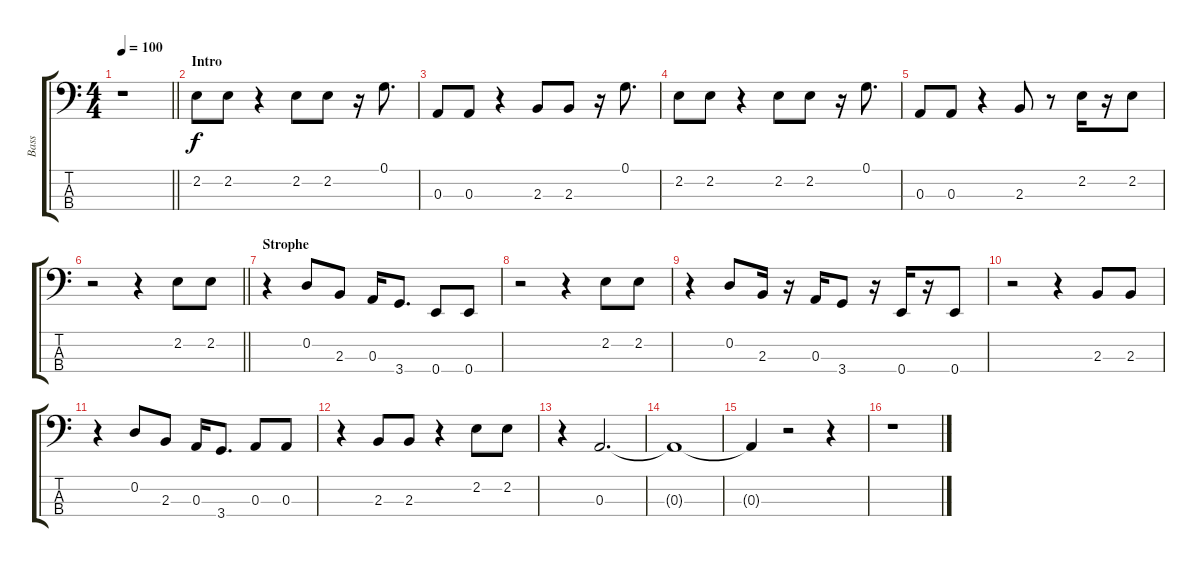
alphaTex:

\track ("Bass" "Bass") {instrument electricbassfinger}
\staff {score tabs}
\tuning (G2 D2 A1 E1) {hide}
\ts (4 4)
\tempo 100
\clef f4
\barLineRight lightlight
\ks c
r.1{dy f instrument electricbassfinger} |
\section ("" "Intro")
2.2.8 2.2.8 r.4 2.2.8 2.2.8 r.16 0.1.8{d} |
0.3.8 0.3.8 r.4 2.3.8 2.3.8 r.16 0.1.8{d} |
2.2.8 2.2.8 r.4 2.2.8 2.2.8 r.16 0.1.8{d} |
0.3.8 0.3.8 r.4 2.3.8 r.8 2.2.16 r.16 2.2.8 |
\barLineRight lightlight
r.2 r.4 2.2.8 2.2.8 |
\section ("" "Strophe")
r.4 0.2.8 2.3.8 0.3.16 3.4.8{d} 0.4.8 0.4.8 |
r.2 r.4 2.2.8 2.2.8 |
r.4 0.2.8 2.3.16 r.16 0.3.16 3.4.8 r.16 0.4.16 r.16 0.4.8 |
r.2 r.4 2.3.8 2.3.8 |
r.4 0.2.8 2.3.8 0.3.16 3.4.8{d} 0.3.8 0.3.8 |
r.4 2.3.8 2.3.8 r.4 2.2.8 2.2.8 |
r.4 0.3.2{d} |
0.3{t}.1 |
0.3{t}.4 r.2 r.4 |
r.1
